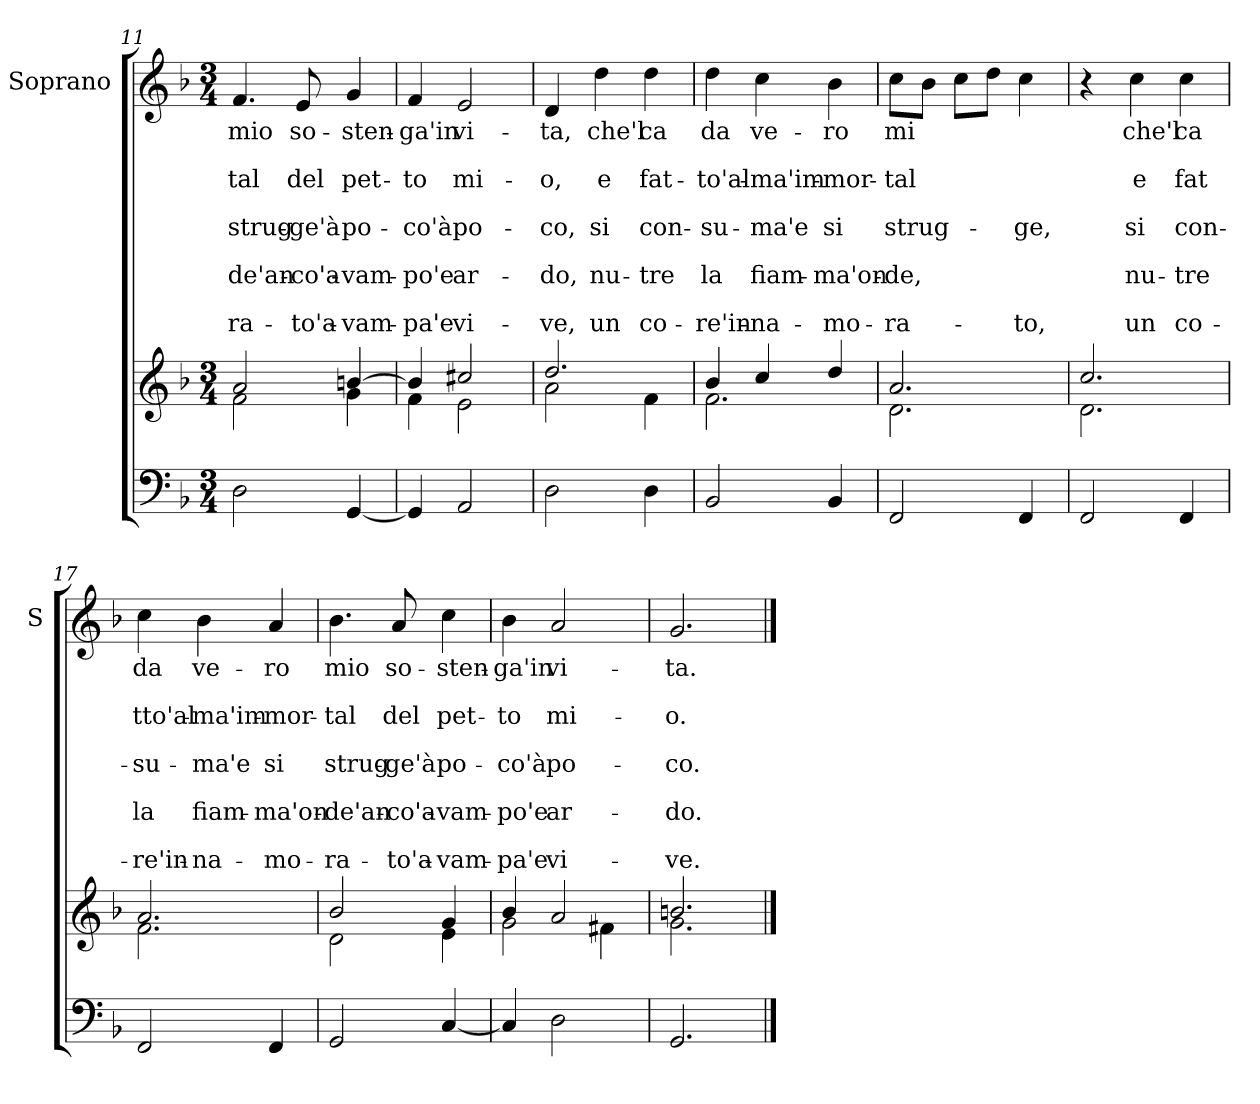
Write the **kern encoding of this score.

**kern	**kern	**kern	**text	**text	**text	**text	**text	**text	**text	**text	**text
*part2	*part2	*part1	*part1	*part1	*part1	*part1	*part1	*part1	*part1	*part1	*part1
*staff3	*staff2	*staff1	*staff1	*staff1	*staff1	*staff1	*staff1	*staff1	*staff1	*staff1	*staff1
*	*	*I"Soprano	*	*	*	*	*	*	*	*	*
*	*	*I'S	*	*	*	*	*	*	*	*	*
*clefF4	*clefG2	*clefG2	*	*	*	*	*	*	*	*	*
*k[b-]	*k[b-]	*k[b-]	*	*	*	*	*	*	*	*	*
*F:	*F:	*F:	*	*	*	*	*	*	*	*	*
*M3/4	*M3/4	*M3/4	*	*	*	*	*	*	*	*	*
=11	=11	=11	=11	=11	=11	=11	=11	=11	=11	=11	=11
*	*^	*	*	*	*	*	*	*	*	*	*
!	!	!	!	!LO:LY:b	!	!LO:LY:b	!	!LO:LY:b	!	!LO:LY:b	!	!LO:LY:b
2D\	2a/	2f\	4.f/	mio	.	-tal	.	strug-	.	-de'an-	.	-ra-
!	!	!	!	!LO:LY:b	!	!LO:LY:b	!	!LO:LY:b	!	!LO:LY:b	!	!LO:LY:b
.	.	.	8e/	so-	.	del	.	-ge'à	.	-co'a-	.	-to'a-
!	!	!	!	!LO:LY:b	!	!LO:LY:b	!	!LO:LY:b	!	!LO:LY:b	!	!LO:LY:b
[4GG/	[>4bn/	4g\	4g/	-sten-	.	pet-	.	po-	.	-vam-	.	-vam-
=12	=12	=12	=12	=12	=12	=12	=12	=12	=12	=12	=12	=12
!	!	!	!	!LO:LY:b	!	!LO:LY:b	!	!LO:LY:b	!	!LO:LY:b	!	!LO:LY:b
4GG/]	4b/]	4f\	4f/	-ga'in	.	-to	.	-co'à	.	-po'e	.	-pa'e
!	!	!	!	!LO:LY:b	!	!LO:LY:b	!	!LO:LY:b	!	!LO:LY:b	!	!LO:LY:b
2AA/	2cc#X/	2e\	2e/	vi-	.	mi-	.	po-	.	ar-	.	vi-
=13	=13	=13	=13	=13	=13	=13	=13	=13	=13	=13	=13	=13
!	!	!	!	!LO:LY:b	!	!LO:LY:b	!	!LO:LY:b	!	!LO:LY:b	!	!LO:LY:b
2D\	2.dd/	2a\	4d/	-ta,	.	-o,	.	-co,	.	-do,	.	-ve,
!	!	!	!	!LO:LY:b	!	!LO:LY:b	!	!LO:LY:b	!	!LO:LY:b	!	!LO:LY:b
.	.	.	4dd\	che'l	.	e	.	si	.	nu-	.	un
!	!	!	!	!LO:LY:b	!	!LO:LY:b	!	!LO:LY:b	!	!LO:LY:b	!	!LO:LY:b
4D\	.	4f\	4dd\	ca	.	fat-	.	con-	.	-tre	.	co-
=14	=14	=14	=14	=14	=14	=14	=14	=14	=14	=14	=14	=14
!	!	!	!	!LO:LY:b	!	!LO:LY:b	!	!LO:LY:b	!	!LO:LY:b	!	!LO:LY:b
2BB-/	4b-/	2.f\	4dd\	da	.	-to'al-	.	-su-	.	la	.	-re'in-
!	!	!	!	!LO:LY:b	!	!LO:LY:b	!	!LO:LY:b	!	!LO:LY:b	!	!LO:LY:b
.	4cc/	.	4cc\	ve-	.	-ma'im-	.	-ma'e	.	fiam-	.	-na-
!	!	!	!	!LO:LY:b	!	!LO:LY:b	!	!LO:LY:b	!	!LO:LY:b	!	!LO:LY:b
4BB-/	4dd/	.	4b-\	-ro	.	-mor-	.	si	.	-ma'on-	.	-mo-
!!LO:LB:g=z
=15	=15	=15	=15	=15	=15	=15	=15	=15	=15	=15	=15	=15
!	!	!	!	!LO:LY:b	!	!LO:LY:b	!	!LO:LY:b	!	!LO:LY:b	!	!LO:LY:b
2FF/	2.a/	2.d\	8cc\L	mi	.	-tal	.	strug-	.	-de,	.	-ra-
.	.	.	8b-\J	.	.	.	.	.	.	.	.	.
.	.	.	8cc\L	.	.	.	.	.	.	.	.	.
.	.	.	8dd\J	.	.	.	.	.	.	.	.	.
!	!	!	!	!	!	!	!	!LO:LY:b	!	!	!	!LO:LY:b
4FF/	.	.	4cc\	.	.	.	.	-ge,	.	.	.	-to,
=16	=16	=16	=16	=16	=16	=16	=16	=16	=16	=16	=16	=16
2FF/	2.cc/	2.d\	4r	.	.	.	.	.	.	.	.	.
!	!	!	!	!LO:LY:b	!	!LO:LY:b	!	!LO:LY:b	!	!LO:LY:b	!	!LO:LY:b
.	.	.	4cc\	che'l	.	e	.	si	.	nu-	.	un
!	!	!	!	!LO:LY:b	!	!LO:LY:b	!	!LO:LY:b	!	!LO:LY:b	!	!LO:LY:b
4FF/	.	.	4cc\	ca	.	fat	.	con-	.	-tre	.	co-
=17	=17	=17	=17	=17	=17	=17	=17	=17	=17	=17	=17	=17
!	!	!	!	!LO:LY:b	!	!LO:LY:b	!	!LO:LY:b	!	!LO:LY:b	!	!LO:LY:b
2FF/	2.a/	2.f\	4cc\	da	.	tto'al-	.	-su-	.	la	.	-re'in-
!	!	!	!	!LO:LY:b	!	!LO:LY:b	!	!LO:LY:b	!	!LO:LY:b	!	!LO:LY:b
.	.	.	4b-\	ve-	.	-ma'im-	.	-ma'e	.	fiam-	.	-na-
!	!	!	!	!LO:LY:b	!	!LO:LY:b	!	!LO:LY:b	!	!LO:LY:b	!	!LO:LY:b
4FF/	.	.	4a/	-ro	.	-mor-	.	si	.	-ma'on-	.	-mo-
=18	=18	=18	=18	=18	=18	=18	=18	=18	=18	=18	=18	=18
!	!	!	!	!LO:LY:b	!	!LO:LY:b	!	!LO:LY:b	!	!LO:LY:b	!	!LO:LY:b
2GG/	2b-/	2d\	4.b-\	mio	.	-tal	.	strug-	.	-de'an-	.	-ra-
!	!	!	!	!LO:LY:b	!	!LO:LY:b	!	!LO:LY:b	!	!LO:LY:b	!	!LO:LY:b
.	.	.	8a/	so-	.	del	.	-ge'à	.	-co'a-	.	-to'a-
!	!	!	!	!LO:LY:b	!	!LO:LY:b	!	!LO:LY:b	!	!LO:LY:b	!	!LO:LY:b
[4C/	4g/	4e\	4cc\	-sten-	.	pet-	.	po-	.	-vam-	.	-vam-
=19	=19	=19	=19	=19	=19	=19	=19	=19	=19	=19	=19	=19
!	!	!	!	!LO:LY:b	!	!LO:LY:b	!	!LO:LY:b	!	!LO:LY:b	!	!LO:LY:b
4C/]	4b-/	2g\	4b-\	-ga'in	.	-to	.	-co'à	.	-po'e	.	-pa'e
!	!	!	!	!LO:LY:b	!	!LO:LY:b	!	!LO:LY:b	!	!LO:LY:b	!	!LO:LY:b
2D\	2a/	.	2a/	vi-	.	mi-	.	po-	.	ar-	.	vi-
.	.	4f#X\	.	.	.	.	.	.	.	.	.	.
=20	=20	=20	=20	=20	=20	=20	=20	=20	=20	=20	=20	=20
!	!	!	!	!LO:LY:b	!	!LO:LY:b	!	!LO:LY:b	!	!LO:LY:b	!	!LO:LY:b
2.GG/	2.bn/	2.g\	2.g/	-ta.	.	-o.	.	-co.	.	-do.	.	-ve.
*	*v	*v	*	*	*	*	*	*	*	*	*	*
==	==	==	==	==	==	==	==	==	==	==	==
*-	*-	*-	*-	*-	*-	*-	*-	*-	*-	*-	*-
